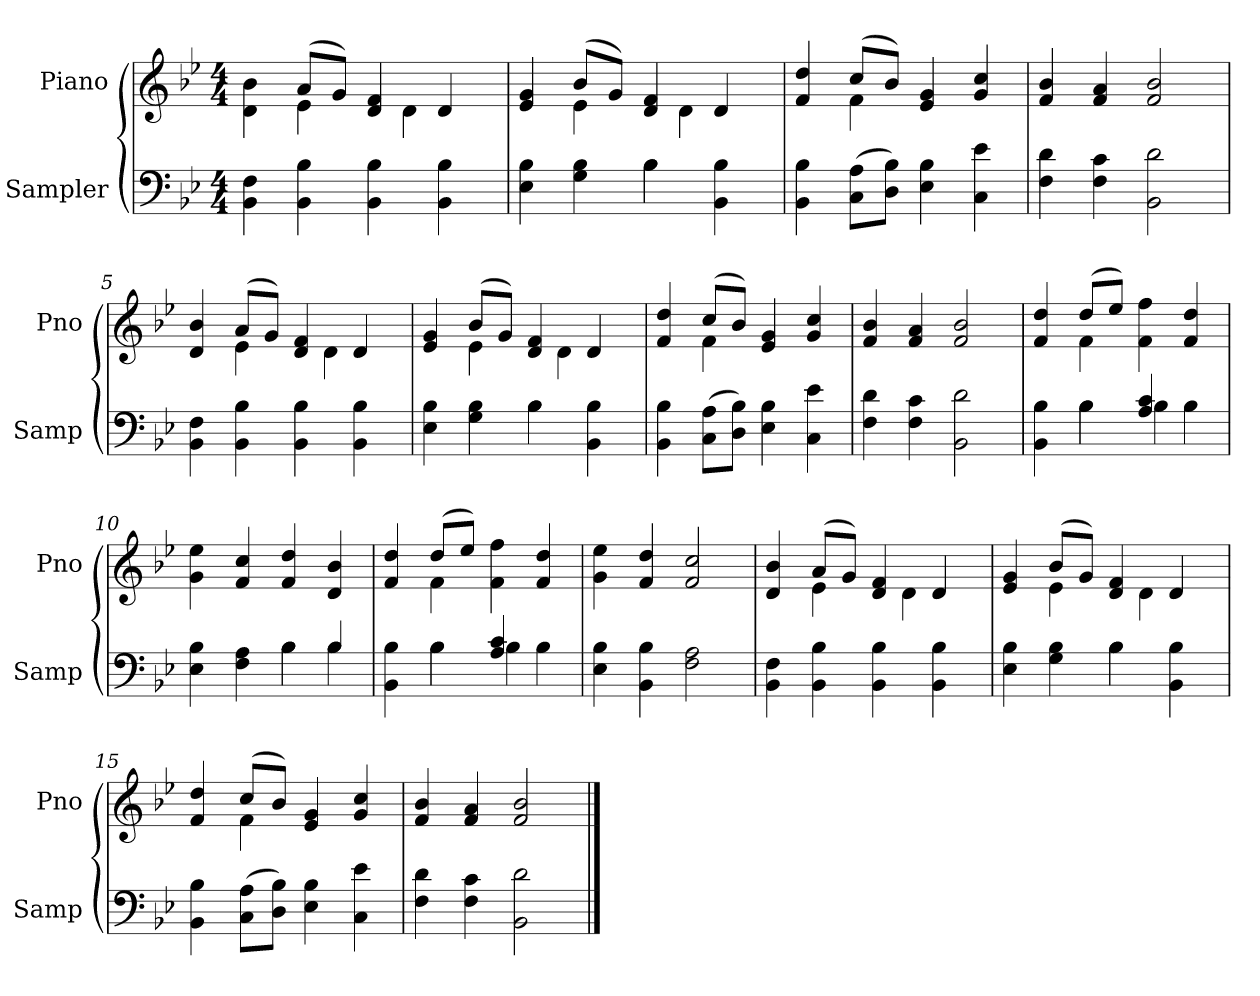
**kern	**kern
*part2	*part1
*staff2	*staff1
*I"Sampler	*I"Piano
*I'Samp	*I'Pno
*clefF4	*clefG2
*k[b-e-]	*k[b-e-]
*B-:	*B-:
*M4/4	*M4/4
=1	=1
*	*^
4BB- 4F	4d\ 4b-\	4ryy
4BB- 4B-	(8a/L	4e-
.	8g/J)	.
4BB- 4B-	4d 4f	8ryy
.	.	4d
4BB- 4B-	4d/	.
.	.	8ryy
=2	=2	=2
*^	*	*
4E- 4B-	2ryy	4e- 4g	4ryy
4G 4B-	.	(8b-/L	4e-
.	.	8g/J)	.
4B-\	4B-	4d 4f	8ryy
.	.	.	4d
4BB- 4B-	4ryy	4d/	.
.	.	.	8ryy
*v	*v	*	*
=3	=3	=3
4BB- 4B-	4f 4dd	4ryy
(8C\ 8A\L	(8cc/L	4f
8D\ 8B-\J)	8b-/J)	.
4E- 4B-	4e- 4g	2ryy
4C 4e-	4g 4cc	.
*	*v	*v
=4	=4
4F 4d	4f 4b-
4F 4c	4f 4a
2BB- 2d	2f 2b-
=5	=5
*	*^
4BB- 4F	4d 4b-	4ryy
4BB- 4B-	(8a/L	4e-
.	8g/J)	.
4BB- 4B-	4d 4f	8ryy
.	.	4d
4BB- 4B-	4d/	.
.	.	8ryy
=6	=6	=6
*^	*	*
4E- 4B-	2ryy	4e- 4g	4ryy
4G 4B-	.	(8b-/L	4e-
.	.	8g/J)	.
4B-\	4B-	4d 4f	8ryy
.	.	.	4d
4BB- 4B-	4ryy	4d/	.
.	.	.	8ryy
*v	*v	*	*
=7	=7	=7
4BB- 4B-	4f 4dd	4ryy
(8C\ 8A\L	(8cc/L	4f
8D\ 8B-\J)	8b-/J)	.
4E- 4B-	4e- 4g	2ryy
4C 4e-	4g 4cc	.
*	*v	*v
=8	=8
4F 4d	4f 4b-
4F 4c	4f 4a
2BB- 2d	2f 2b-
=9	=9
*^	*^
4BB- 4B-	4ryy	4f 4dd	4ryy
4B-\	4B-	(8dd/L	4f
.	.	8ee-/J)	.
4A 4c	4B-	4f 4ff	2ryy
4B-\	4ryy	4f 4dd	.
*	*	*v	*v
=10	=10	=10
4E- 4B-	2ryy	4g 4ee-
4F 4A	.	4f 4cc
4B-\	4B-	4f 4dd
4B-/	4B-	4d 4b-
=11	=11	=11
*	*	*^
4BB- 4B-	4ryy	4f 4dd	4ryy
4B-\	4B-	(8dd/L	4f
.	.	8ee-/J)	.
4A 4c	4B-	4f 4ff	2ryy
4B-\	4ryy	4f 4dd	.
*v	*v	*	*
*	*v	*v
=12	=12
4E- 4B-	4g 4ee-
4BB- 4B-	4f 4dd
2F 2A	2f 2cc
=13	=13
*	*^
4BB- 4F	4d 4b-	4ryy
4BB- 4B-	(8a/L	4e-
.	8g/J)	.
4BB- 4B-	4d 4f	8ryy
.	.	4d
4BB- 4B-	4d/	.
.	.	8ryy
=14	=14	=14
*^	*	*
4E- 4B-	2ryy	4e- 4g	4ryy
4G 4B-	.	(8b-/L	4e-
.	.	8g/J)	.
4B-\	4B-	4d 4f	8ryy
.	.	.	4d
4BB- 4B-	4ryy	4d/	.
.	.	.	8ryy
*v	*v	*	*
=15	=15	=15
4BB- 4B-	4f 4dd	4ryy
(8C\ 8A\L	(8cc/L	4f
8D\ 8B-\J)	8b-/J)	.
4E- 4B-	4e- 4g	2ryy
4C 4e-	4g 4cc	.
*	*v	*v
=16	=16
4F 4d	4f 4b-
4F 4c	4f 4a
2BB- 2d	2f 2b-
==	==
*-	*-
